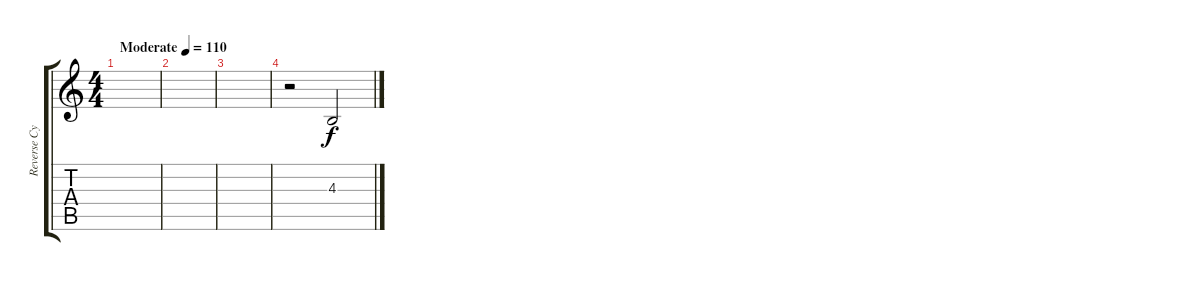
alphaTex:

\track ("Reverse Cymbal" "Reverse Cy") {instrument reversecymbal}
\staff {score tabs}
\tuning (E4 B3 G3 D3 A2 E2) {hide}
\ts (4 4)
\tempo (110 "Moderate")
\clef g2
\ks c
|
|
|
r.2 4.3.2
